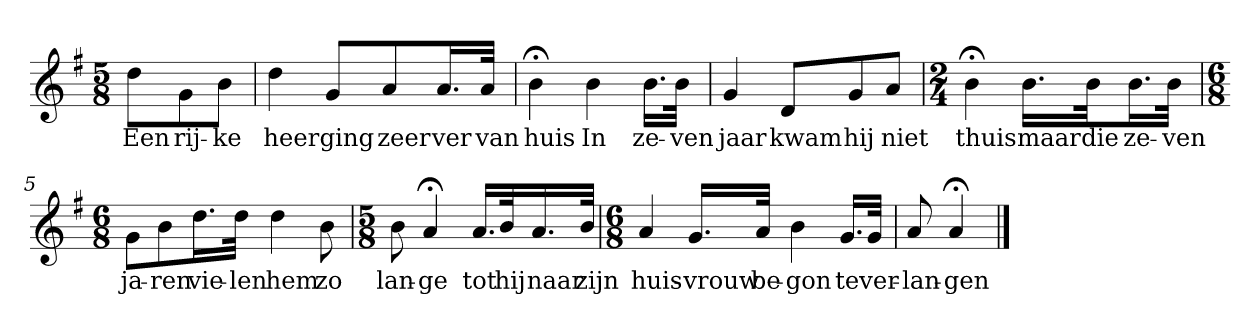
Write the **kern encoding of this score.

**kern	**text
*part1	*part1
*staff1	*staff1
*k[f#]	*
*G:	*
*M5/8	*
*MM120	*
=	=
8ddL	Een
8g	rij-
8bJ	-ke
=1	=1
4dd	heer
8gL	ging
8a	zeer
16.aL	ver
32aJJk	van
=2	=2
4b;<	huis
4b	In
16.bLL	ze-
32bJJk	-ven
=3	=3
4g	jaar
8dL	kwam
8g	hij
8aJ	niet
=4	=4
*M2/4	*
4b;<	thuis
16.bLL	maar
32bJk	die
16.bL	ze-
32bJJk	-ven
=5	=5
*M6/8	*
8gL	ja-
8b	-ren
16.ddL	vie-
32ddJJk	-len
4dd	hem
8b	zo
=6	=6
*M5/8	*
8b	lan-
4a;<	-ge
16.aLL	tot
32bK	hij
16.a	naar
32bJJk	zijn
=7	=7
*M6/8	*
4a	huis-
16.gLL	-vrouw
32aJJk	be-
4b	-gon
16.gLL	te
32gJJk	ver-
=8	=8
8a	-lan-
4a;<	-gen
==	==
*-	*-
